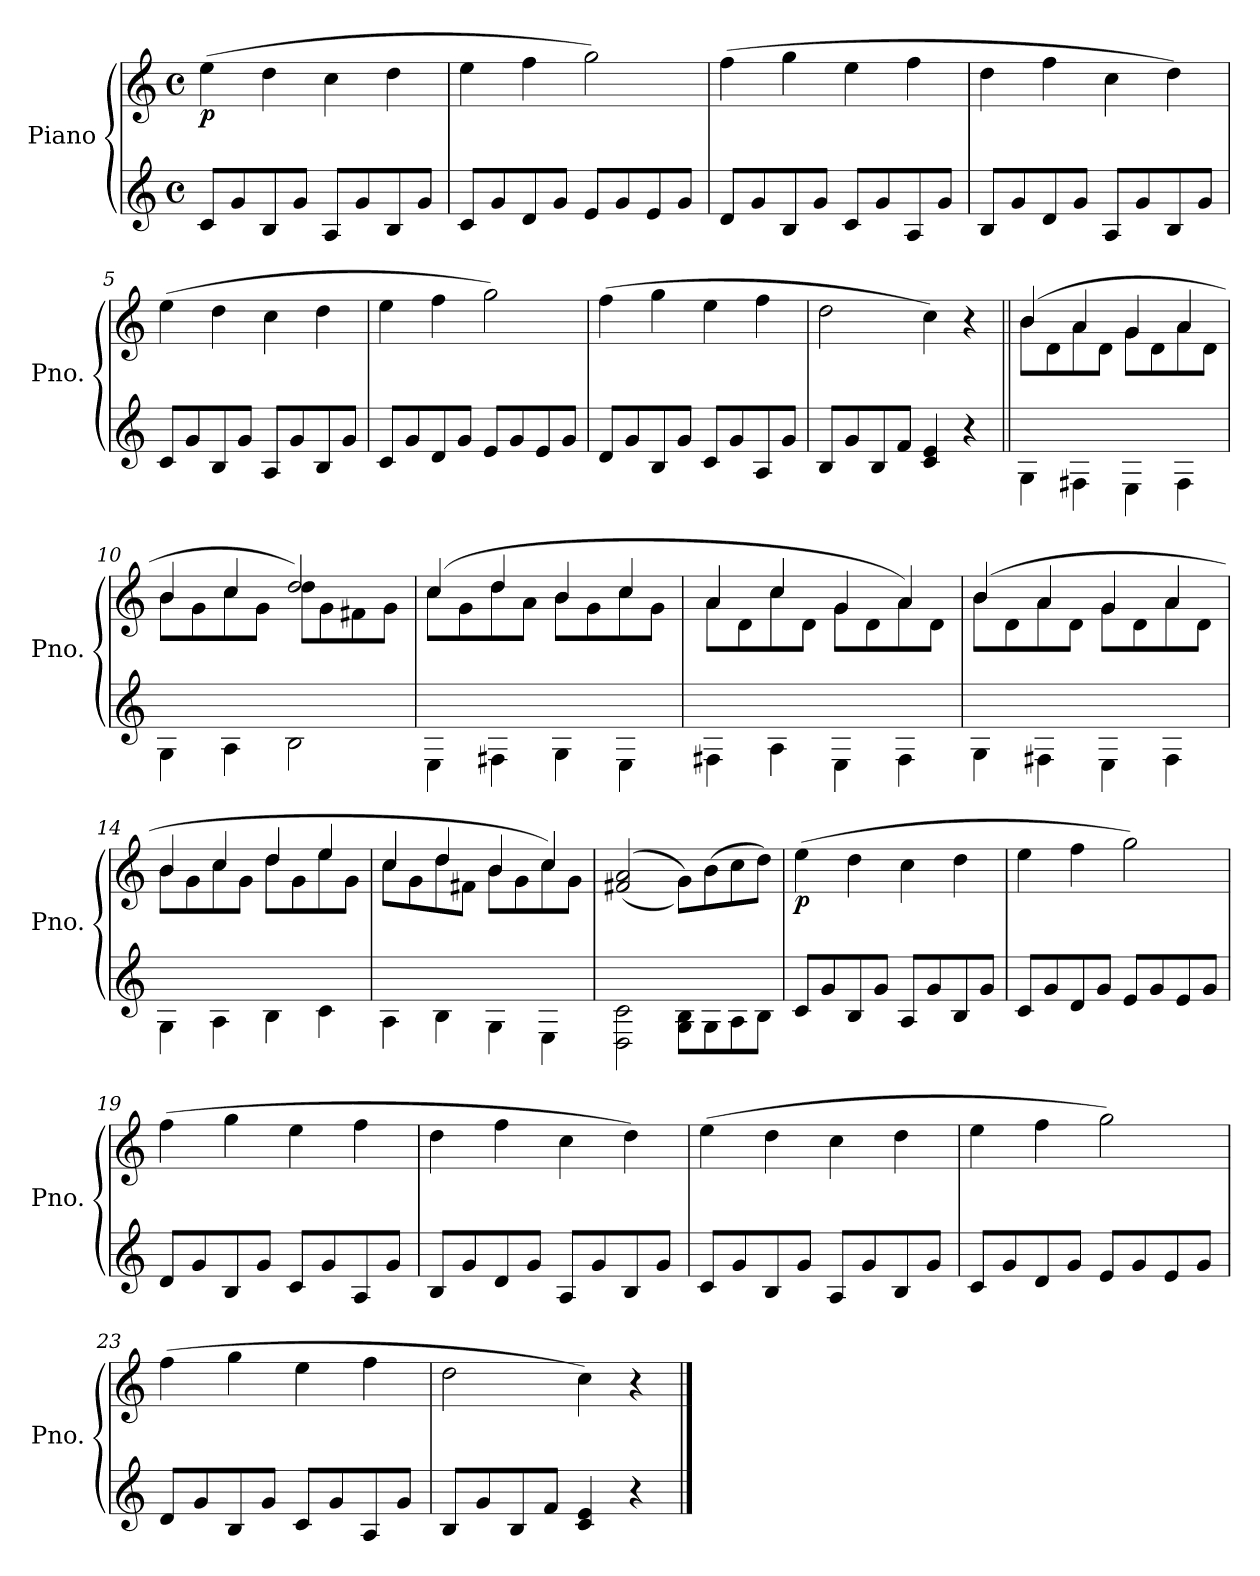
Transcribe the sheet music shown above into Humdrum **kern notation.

**kern	**kern	**dynam
*part1	*part1	*part1
*staff2	*staff1	*staff1/2
*I"Piano	*	*
*I'Pno.	*	*
*clefG2	*clefG2	*
*k[]	*k[]	*
*M4/4	*M4/4	*
*met(c)	*met(c)	*
=1	=1	=1
!	!	!LO:DY:b
8c</L	(>4ee\	p
8g/	.	.
8B/	4dd\	.
8g/J	.	.
8A/L	4cc\	.
8g/	.	.
8B/	4dd\	.
8g/J	.	.
=2	=2	=2
8c</L	4ee\	.
8g/	.	.
8d</	4ff\	.
8g/J	.	.
8e</L	2gg\)	.
8g/	.	.
8e/	.	.
8g/J	.	.
=3	=3	=3
8d</L	(>4ff\	.
8g/	.	.
8B/	4gg\	.
8g/J	.	.
8c</L	4ee\	.
8g/	.	.
8A/	4ff\	.
8g/J	.	.
=4	=4	=4
8B</L	4dd\	.
8g/	.	.
8d/	4ff\	.
8g/J	.	.
8A</L	4cc\	.
8g/	.	.
8B</	4dd\)	.
8g/J	.	.
=5	=5	=5
8c</L	(>4ee\	.
8g/	.	.
8B/	4dd\	.
8g/J	.	.
8A/L	4cc\	.
8g/	.	.
8B/	4dd\	.
8g/J	.	.
!!LO:LB:g=z
=6	=6	=6
8c</L	4ee\	.
8g/	.	.
8d/	4ff\	.
8g/J	.	.
8e/L	2gg\)	.
8g/	.	.
8e/	.	.
8g/J	.	.
=7	=7	=7
8d/L	(>4ff\	.
8g/	.	.
8B/	4gg\	.
8g/J	.	.
8c/L	4ee\	.
8g/	.	.
8A/	4ff\	.
8g/J	.	.
=8	=8	=8
8B</L	2dd\	.
8g/	.	.
8B/	.	.
8f</J	.	.
4c/<< 4e/<<	4cc\)	.
4r	4r	.
=9||	=9||	=9||
*	*^	*
4G<\	(>4b/	8b\L	.
.	.	8d\	.
4F#X\	4a/	8a\	.
.	.	8d\J	.
4E\	4g/	8g\L	.
.	.	8d\	.
4F#\	4a/	8a\	.
.	.	8d\J	.
=10	=10	=10	=10
4G\	4b/	8b\L	.
.	.	8g<\	.
4A\	4cc/	8cc\	.
.	.	8g\J	.
2B\	2dd/)	8dd\L	.
.	.	8g<\	.
.	.	8f#X<\	.
.	.	8g<\J	.
!!LO:LB:g=z	!!
=11	=11	=11	=11
4E\	(>4cc/	8cc\L	.
.	.	8g\	.
4F#X\	4dd/	8dd\	.
.	.	8a\J	.
4G\	4b/	8b\L	.
.	.	8g\	.
4E\	4cc/	8cc\	.
.	.	8g<\J	.
=12	=12	=12	=12
4F#X\	4a/	8a\L	.
.	.	8d\	.
4A\	4cc/	8cc\	.
.	.	8d\J	.
4E\	4g/	8g\L	.
.	.	8d\	.
4F#\	4a/)	8a\	.
.	.	8d\J	.
=13	=13	=13	=13
4G\	(>4b/	8b\L	.
.	.	8d\	.
4F#X\	4a/	8a\	.
.	.	8d\J	.
4E\	4g/	8g\L	.
.	.	8d\	.
4F#\	4a/	8a\	.
.	.	8d\J	.
=14	=14	=14	=14
4G\	4b/	8b\L	.
.	.	8g\	.
4A\	4cc/	8cc\	.
.	.	8g\J	.
4B\	4dd/	8dd\L	.
.	.	8g\	.
4c\	4ee/	8ee\	.
.	.	8g\J	.
!!LO:LB:g=z	!!
=15	=15	=15	=15
4A\	4cc/	8cc\L	.
.	.	8g\	.
4B\	4dd/	8dd\	.
.	.	8f#X\J	.
4G\	4b/	8b\L	.
.	.	8g\	.
4E\	4cc/)	8cc\	.
.	.	8g\J	.
*	*v	*v	*
=16	=16	=16
2D\ 2c\	(>(<2f#X/ 2a/	.
8G\ 8B\L	8g\L))	.
8G\	(>8b\	.
8A\	8cc\	.
8B\J	8dd\J)	.
=17	=17	=17
!	!	!LO:DY:b
8c/L	(>4ee\	p
8g/	.	.
8B/	4dd\	.
8g/J	.	.
8A/L	4cc\	.
8g/	.	.
8B/	4dd\	.
8g/J	.	.
=18	=18	=18
8c/L	4ee\	.
8g/	.	.
8d/	4ff\	.
8g/J	.	.
8e/L	2gg\)	.
8g/	.	.
8e/	.	.
8g/J	.	.
=19	=19	=19
8d/L	(>4ff\	.
8g/	.	.
8B/	4gg\	.
8g/J	.	.
8c/L	4ee\	.
8g/	.	.
8A/	4ff\	.
8g/J	.	.
!!LO:LB:g=z
=20	=20	=20
8B/L	4dd\	.
8g/	.	.
8d/	4ff\	.
8g/J	.	.
8A/L	4cc\	.
8g/	.	.
8B/	4dd\)	.
8g/J	.	.
=21	=21	=21
8c/L	(>4ee\	.
8g/	.	.
8B/	4dd\	.
8g/J	.	.
8A/L	4cc\	.
8g/	.	.
8B/	4dd\	.
8g/J	.	.
=22	=22	=22
8c/L	4ee\	.
8g/	.	.
8d/	4ff\	.
8g/J	.	.
8e/L	2gg\)	.
8g/	.	.
8e/	.	.
8g/J	.	.
=23	=23	=23
8d/L	(>4ff\	.
8g/	.	.
8B/	4gg\	.
8g/J	.	.
8c/L	4ee\	.
8g/	.	.
8A/	4ff\	.
8g/J	.	.
=24	=24	=24
8B/L	2dd\	.
8g/	.	.
8B/	.	.
8f/J	.	.
4c/ 4e/	4cc\)	.
4r	4r	.
==	==	==
*-	*-	*-
